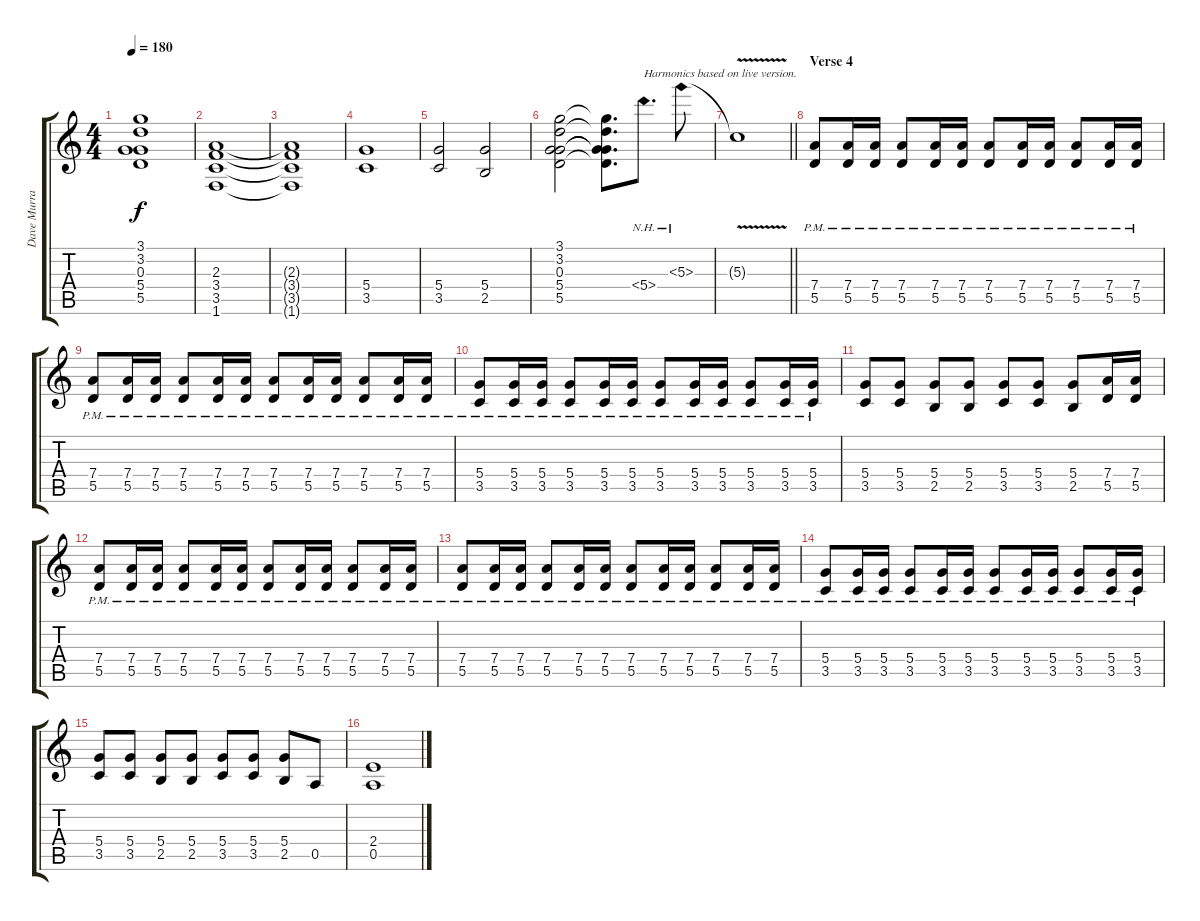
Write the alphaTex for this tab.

\track ("Dave Murray" "Dave Murra") {instrument overdrivenguitar}
\staff {score tabs}
\tuning (E4 B3 G3 D3 A2 E2) {hide}
\ts (4 4)
\tempo 180
\clef g2
\ks c
(3.1{t} 3.2{t} 0.3{t} 5.4{t} 5.5{t}).1{dy f} |
(2.3 3.4 3.5 1.6).1 |
(2.3{t} 3.4{t} 3.5{t} 1.6{t}).1 |
(5.4 3.5).1 |
(5.4 3.5).2 (5.4 2.5).2 |
(3.1 3.2 0.3 5.4 5.5).2 (3.1{t} 3.2{t} 0.3{t} 5.4{t} 5.5{t}).8{d} 5.4{nh}.8{d txt "Harmonics based on live version."} 5.3{nh}.8 |
\barLineRight lightlight
5.3{v t}.1 |
\section ("" "Verse 4")
(7.4{pm} 5.5{pm}).8 (7.4{pm} 5.5{pm}).16 (7.4{pm} 5.5{pm}).16 (7.4{pm} 5.5{pm}).8 (7.4{pm} 5.5{pm}).16 (7.4{pm} 5.5{pm}).16 (7.4{pm} 5.5{pm}).8 (7.4{pm} 5.5{pm}).16 (7.4{pm} 5.5{pm}).16 (7.4{pm} 5.5{pm}).8 (7.4{pm} 5.5{pm}).16 (7.4{pm} 5.5{pm}).16 |
(7.4{pm} 5.5{pm}).8 (7.4{pm} 5.5{pm}).16 (7.4{pm} 5.5{pm}).16 (7.4{pm} 5.5{pm}).8 (7.4{pm} 5.5{pm}).16 (7.4{pm} 5.5{pm}).16 (7.4{pm} 5.5{pm}).8 (7.4{pm} 5.5{pm}).16 (7.4{pm} 5.5{pm}).16 (7.4{pm} 5.5{pm}).8 (7.4{pm} 5.5{pm}).16 (7.4{pm} 5.5{pm}).16 |
(5.4{pm} 3.5{pm}).8 (5.4{pm} 3.5{pm}).16 (5.4{pm} 3.5{pm}).16 (5.4{pm} 3.5{pm}).8 (5.4{pm} 3.5{pm}).16 (5.4{pm} 3.5{pm}).16 (5.4{pm} 3.5{pm}).8 (5.4{pm} 3.5{pm}).16 (5.4{pm} 3.5{pm}).16 (5.4{pm} 3.5{pm}).8 (5.4{pm} 3.5{pm}).16 (5.4{pm} 3.5{pm}).16 |
(5.4 3.5).8 (5.4 3.5).8 (5.4 2.5).8 (5.4 2.5).8 (5.4 3.5).8 (5.4 3.5).8 (5.4 2.5).8 (7.4 5.5).16 (7.4 5.5).16 |
(7.4{pm} 5.5{pm}).8 (7.4{pm} 5.5{pm}).16 (7.4{pm} 5.5{pm}).16 (7.4{pm} 5.5{pm}).8 (7.4{pm} 5.5{pm}).16 (7.4{pm} 5.5{pm}).16 (7.4{pm} 5.5{pm}).8 (7.4{pm} 5.5{pm}).16 (7.4{pm} 5.5{pm}).16 (7.4{pm} 5.5{pm}).8 (7.4{pm} 5.5{pm}).16 (7.4{pm} 5.5{pm}).16 |
(7.4{pm} 5.5{pm}).8 (7.4{pm} 5.5{pm}).16 (7.4{pm} 5.5{pm}).16 (7.4{pm} 5.5{pm}).8 (7.4{pm} 5.5{pm}).16 (7.4{pm} 5.5{pm}).16 (7.4{pm} 5.5{pm}).8 (7.4{pm} 5.5{pm}).16 (7.4{pm} 5.5{pm}).16 (7.4{pm} 5.5{pm}).8 (7.4{pm} 5.5{pm}).16 (7.4{pm} 5.5{pm}).16 |
(5.4{pm} 3.5{pm}).8 (5.4{pm} 3.5{pm}).16 (5.4{pm} 3.5{pm}).16 (5.4{pm} 3.5{pm}).8 (5.4{pm} 3.5{pm}).16 (5.4{pm} 3.5{pm}).16 (5.4{pm} 3.5{pm}).8 (5.4{pm} 3.5{pm}).16 (5.4{pm} 3.5{pm}).16 (5.4{pm} 3.5{pm}).8 (5.4{pm} 3.5{pm}).16 (5.4{pm} 3.5{pm}).16 |
(5.4 3.5).8 (5.4 3.5).8 (5.4 2.5).8 (5.4 2.5).8 (5.4 3.5).8 (5.4 3.5).8 (5.4 2.5).8 0.5.8 |
(2.4 0.5).1
